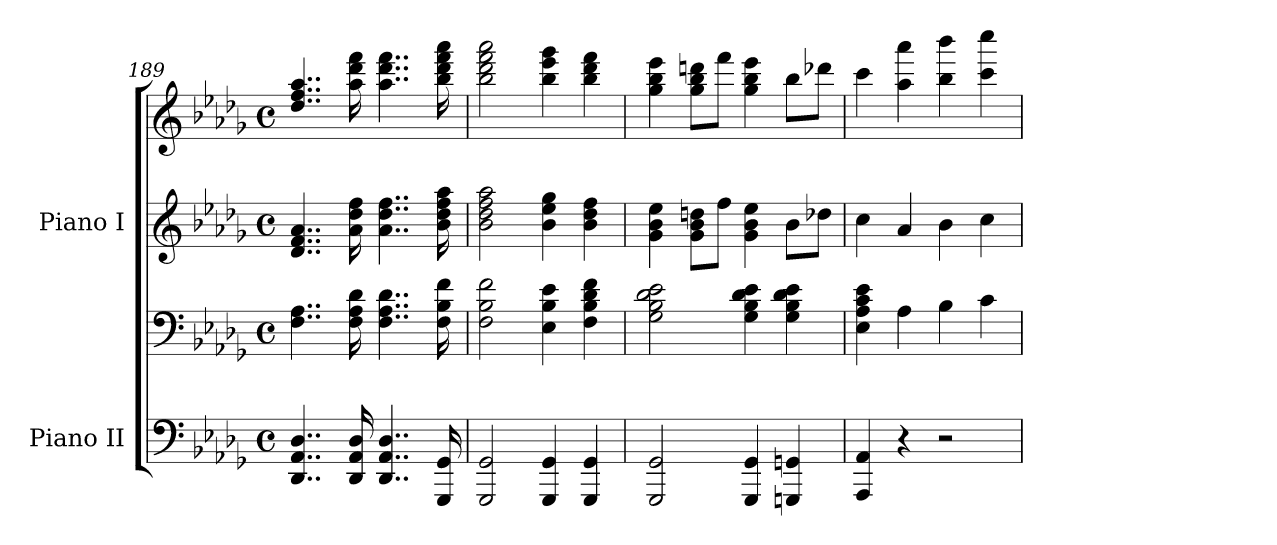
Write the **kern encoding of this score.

**kern	**kern	**kern	**kern
*part2	*part2	*part1	*part1
*staff4	*staff3	*staff2	*staff1
*I"Piano II	*	*I"Piano I	*
*I'Pno. II	*	*I'Pno. I	*
*clefF4	*clefF4	*clefG2	*clefG2
*k[b-e-a-d-g-]	*k[b-e-a-d-g-]	*k[b-e-a-d-g-]	*k[b-e-a-d-g-]
*M4/4	*M4/4	*M4/4	*M4/4
*met(c)	*met(c)	*met(c)	*met(c)
=189	=189	=189	=189
4..DD-/ 4..AA-/ 4..D-/	4..F\ 4..A-\	4..d-/ 4..f/ 4..a-/	4..dd-/ 4..ff/ 4..aa-/
16DD-/ 16AA-/ 16D-/	16F\ 16A-\ 16d-\	16a-\ 16dd-\ 16ff\	16aa-\ 16ddd-\ 16fff\
4..DD-/ 4..AA-/ 4..D-/	4..F\ 4..A-\ 4..d-\	4..a-\ 4..dd-\ 4..ff\	4..aa-\ 4..ddd-\ 4..fff\
16GGG-/ 16GG-/	16F\ 16B-\ 16f\	16b-\ 16dd-\ 16ff\ 16aa-\	16bb-\ 16ddd-\ 16fff\ 16aaa-\
=190	=190	=190	=190
2GGG-/ 2GG-/	2F\ 2B-\ 2f\	2b-\ 2dd-\ 2ff\ 2aa-\	2bb-\ 2ddd-\ 2fff\ 2aaa-\
4GGG-/ 4GG-/	4E-\ 4B-\ 4e-\	4b-\ 4ee-\ 4gg-\	4bb-\ 4eee-\ 4ggg-\
4GGG-/ 4GG-/	4F\ 4B-\ 4d-\ 4f\	4b-\ 4dd-\ 4ff\	4bb-\ 4ddd-\ 4fff\
=191	=191	=191	=191
2GGG-/ 2GG-/	2G-\ 2B-\ 2d-\ 2e-\	4g-\ 4b-\ 4ee-\	4gg-\ 4bb-\ 4eee-\
.	.	8g-\ 8b-\ 8ddn\L	8gg-\ 8bb-\ 8dddn\L
.	.	8ff\J	8fff\J
4GGG-/ 4GG-/	4G-\ 4B-\ 4d-\ 4e-\	4g-\ 4b-\ 4ee-\	4gg-\ 4bb-\ 4eee-\
4GGGn/ 4GGn/	4G-\ 4B-\ 4d-\ 4e-\	8b-\L	8bb-\L
.	.	8dd-X\J	8ddd-X\J
=192	=192	=192	=192
4AAA-/ 4AA-/	4E-\ 4A-\ 4c\ 4e-\	4cc\	4ccc\
4r	4A-\	4a-/	4aa-\ 4aaa-\
2r	4B-\	4b-\	4bb-\ 4bbb-\
.	4c\	4cc\	4ccc\ 4cccc\
=	=	=	=
*-	*-	*-	*-
